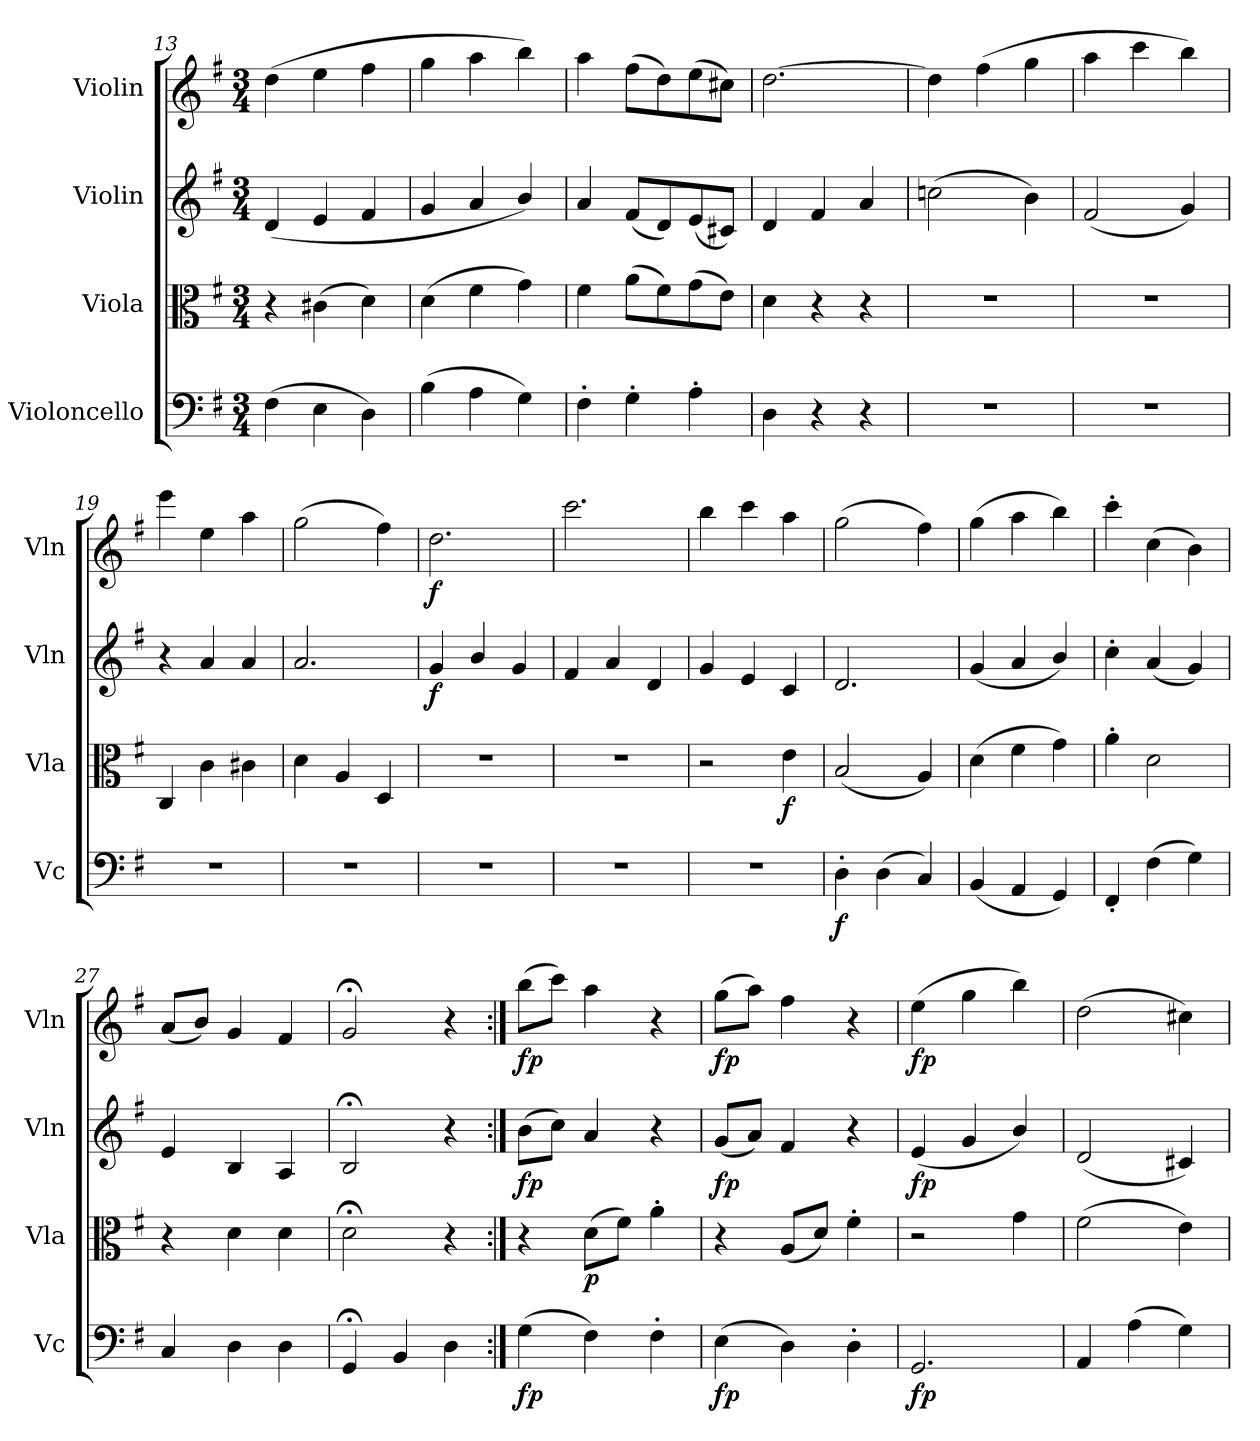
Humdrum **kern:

**kern	**dynam	**kern	**dynam	**kern	**dynam	**kern	**dynam
*part4	*part4	*part3	*part3	*part2	*part2	*part1	*part1
*staff4	*staff4	*staff3	*staff3	*staff2	*staff2	*staff1	*staff1
*I"Violoncello	*	*I"Viola	*	*I"Violin	*	*I"Violin	*
*I'Vc	*	*I'Vla	*	*I'Vln	*	*I'Vln	*
*clefF4	*	*clefC3	*	*clefG2	*	*clefG2	*
*k[f#]	*	*k[f#]	*	*k[f#]	*	*k[f#]	*
*G:	*	*G:	*	*G:	*	*G:	*
*M3/4	*	*M3/4	*	*M3/4	*	*M3/4	*
=13	=13	=13	=13	=13	=13	=13	=13
(4F#\	.	4r	.	(4d/	.	(4dd\	.
4E\	.	(4c#X\	.	4e/	.	4ee\	.
4D\)	.	4d\)	.	4f#/	.	4ff#\	.
=14	=14	=14	=14	=14	=14	=14	=14
(4B\	.	(4d\	.	4g/	.	4gg\	.
4A\	.	4f#\	.	4a/	.	4aa\	.
4G\)	.	4g\)	.	4b/)	.	4bb\)	.
=15	=15	=15	=15	=15	=15	=15	=15
4F#'\	.	4f#\	.	4a/	.	4aa\	.
4G'\	.	(8a\L	.	(8f#/L	.	(8ff#\L	.
.	.	8f#\)	.	8d/)	.	8dd\)	.
4A'\	.	(8g\	.	(8e/	.	(8ee\	.
.	.	8e\J)	.	8c#X/J)	.	8cc#X\J)	.
=16	=16	=16	=16	=16	=16	=16	=16
4D\	.	4d\	.	4d/	.	[2.dd\	.
4r	.	4r	.	4f#/	.	.	.
4r	.	4r	.	4a/	.	.	.
=17	=17	=17	=17	=17	=17	=17	=17
2.r	.	2.r	.	(2ccn\	.	4dd\]	.
.	.	.	.	.	.	(4ff#\	.
.	.	.	.	4b\)	.	4gg\	.
=18	=18	=18	=18	=18	=18	=18	=18
2.r	.	2.r	.	(2f#/	.	4aa\	.
.	.	.	.	.	.	4ccc\	.
.	.	.	.	4g/)	.	4bb\)	.
=19	=19	=19	=19	=19	=19	=19	=19
2.r	.	4C/	.	4r	.	4eee\	.
.	.	4c\	.	4a/	.	4ee\	.
.	.	4c#X\	.	4a/	.	4aa\	.
=20	=20	=20	=20	=20	=20	=20	=20
2.r	.	4d\	.	2.a/	.	(2gg\	.
.	.	4A/	.	.	.	.	.
.	.	4D/	.	.	.	4ff#\)	.
=21	=21	=21	=21	=21	=21	=21	=21
2.r	.	2.r	.	4g/	f	2.dd\	f
.	.	.	.	4b/	.	.	.
.	.	.	.	4g/	.	.	.
=22	=22	=22	=22	=22	=22	=22	=22
2.r	.	2.r	.	4f#/	.	2.ccc\	.
.	.	.	.	4a/	.	.	.
.	.	.	.	4d/	.	.	.
=23	=23	=23	=23	=23	=23	=23	=23
2.r	.	2r	.	4g/	.	4bb\	.
.	.	.	.	4e/	.	4ccc\	.
.	.	4e\	f	4c/	.	4aa\	.
=24	=24	=24	=24	=24	=24	=24	=24
4D'\	f	(2B/	.	2.d/	.	(2gg\	.
(4D\	.	.	.	.	.	.	.
4C/)	.	4A/)	.	.	.	4ff#\)	.
=25	=25	=25	=25	=25	=25	=25	=25
(4BB/	.	(4d\	.	(4g/	.	(4gg\	.
4AA/	.	4f#\	.	4a/	.	4aa\	.
4GG/)	.	4g\)	.	4b/)	.	4bb\)	.
=26	=26	=26	=26	=26	=26	=26	=26
4FF#'/	.	4a'\	.	4cc'\	.	4ccc'\	.
(4F#\	.	2d\	.	(4a/	.	(4cc\	.
4G\)	.	.	.	4g/)	.	4b\)	.
=27	=27	=27	=27	=27	=27	=27	=27
4C/	.	4r	.	4e/	.	(8a/L	.
.	.	.	.	.	.	8b/J)	.
4D\	.	4d\	.	4B/	.	4g/	.
4D\	.	4d\	.	4A/	.	4f#/	.
=28	=28	=28	=28	=28	=28	=28	=28
4GG;</	.	2d;<\	.	2B;</	.	2g;</	.
4BB/	.	.	.	.	.	.	.
4D\	.	4r	.	4r	.	4r	.
=29:|!	=29:|!	=29:|!	=29:|!	=29:|!	=29:|!	=29:|!	=29:|!
(4G\	fp	4r	.	(8b\L	fp	(8bb\L	fp
.	.	.	.	8cc\J)	.	8ccc\J)	.
4F#\)	.	(8d\L	p	4a/	.	4aa\	.
.	.	8f#\J)	.	.	.	.	.
4F#'\	.	4a'\	.	4r	.	4r	.
=10	=10	=10	=10	=10	=10	=10	=10
(4E\	fp	4r	.	(8g/L	fp	(8gg\L	fp
.	.	.	.	8a/J)	.	8aa\J)	.
4D\)	.	(8A/L	.	4f#/	.	4ff#\	.
.	.	8d/J)	.	.	.	.	.
4D'\	.	4f#'\	.	4r	.	4r	.
=11	=11	=11	=11	=11	=11	=11	=11
2.GG/	fp	2r	.	(4e/	fp	(4ee\	fp
.	.	.	.	4g/	.	4gg\	.
.	.	4g\	.	4b/)	.	4bb\)	.
=12	=12	=12	=12	=12	=12	=12	=12
4AA/	.	(2f#\	.	(2d/	.	(2dd\	.
(4A\	.	.	.	.	.	.	.
4G\)	.	4e\)	.	4c#X/)	.	4cc#X\)	.
=	=	=	=	=	=	=	=
*-	*-	*-	*-	*-	*-	*-	*-
